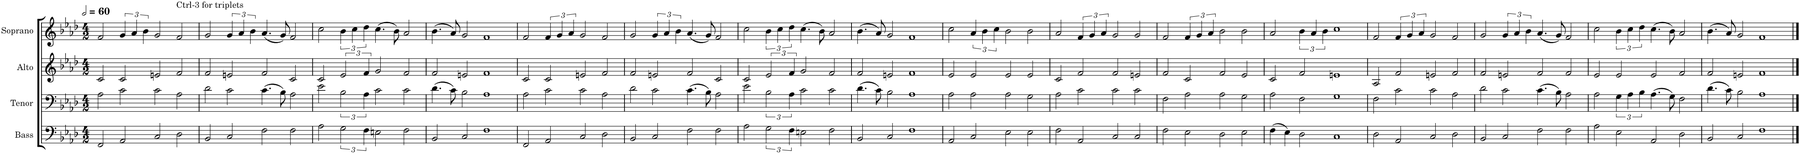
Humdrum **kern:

**kern	**kern	**kern	**kern
*part4	*part3	*part2	*part1
*staff4	*staff3	*staff2	*staff1
*I"Bass	*I"Tenor	*I"Alto	*I"Soprano
*I'B.	*I'T.	*I'A.	*I'S.
*clefF4	*clefF4	*clefG2	*clefG2
*k[b-e-a-d-]	*k[b-e-a-d-]	*k[b-e-a-d-]	*k[b-e-a-d-]
*M4/2	*M4/2	*M4/2	*M4/2
*MM120	*MM120	*MM120	*MM120
=1	=1	=1	=1
2FF/	2A-\	2c/	2f/
2AA-/	2c\	2c/	6g/
.	.	.	6a-/
.	.	.	6b-\
2C/	2c\	2en/	2g/
!	!	!	!LO:TX:a:t=Ctrl-3 for triplets
2D-\	2A-\	2f/	2f/
=2	=2	=2	=2
2BB-/	2d-\	2f/	2g/
2C/	2c\	2en/	6g/
.	.	.	6a-/
.	.	.	6b-\
2F\	(4.c\	2f/	(4.a-/
.	8B-\)	.	8g/)
2F\	2A-\	2c/	2f/
=3	=3	=3	=3
2A-\	2e-\	2c/	2cc\
3G\	3B-\	3e-/	6b-\
.	.	.	6cc\
6F\	6A-\	6f/	6dd-\
2En\	2c\	2g/	(4.cc\
.	.	.	8b-\)
2F\	2c\	2f/	2a-/
=4	=4	=4	=4
2BB-/	(4.d-\	2f/	(4.b-\
.	8c\)	.	8a-/)
2C/	2B-\	2en/	2g/
1F	1A-	1f	1f
=5	=5	=5	=5
2FF/	2A-\	2c/	2f/
2AA-/	2c\	2c/	6f/
.	.	.	6g/
.	.	.	6a-/
2C/	2c\	2en/	2g/
2D-\	2A-\	2f/	2f/
=6	=6	=6	=6
2BB-/	2d-\	2f/	2g/
2C/	2c\	2en/	6g/
.	.	.	6a-/
.	.	.	6b-\
2F\	(4.c\	2f/	(4.a-/
.	8B-\)	.	8g/)
2F\	2A-\	2c/	2f/
=7	=7	=7	=7
2A-\	2e-\	2c/	2cc\
3G\	3B-\	3e-/	6b-\
.	.	.	6cc\
6F\	6A-\	6f/	6dd-\
2En\	2c\	2g/	(4.cc\
.	.	.	8b-\)
2F\	2c\	2f/	2a-/
=8	=8	=8	=8
2BB-/	(4.d-\	2f/	(4.b-\
.	8c\)	.	8a-/)
2C/	2B-\	2en/	2g/
1F	1A-	1f	1f
=9	=9	=9	=9
2AA-/	2A-\	2e-/	2cc\
2C/	2A-\	2e-/	6a-/
.	.	.	6b-\
.	.	.	6cc\
2E-\	2A-\	2e-/	2b-\
2E-\	2G\	2e-/	2b-\
=10	=10	=10	=10
2F\	2A-\	2c/	2a-/
2AA-/	2c\	2f/	6f/
.	.	.	6g/
.	.	.	6a-/
2C/	2c\	2f/	2g/
2C/	2c\	2en/	2g/
=11	=11	=11	=11
2F\	2F\	2f/	2f/
2E-\	2A-\	2c/	6f/
.	.	.	6g/
.	.	.	6a-/
2D-\	2A-\	2f/	2b-\
2E-\	2G\	2e-/	2b-\
=12	=12	=12	=12
(4F\	2A-\	2c/	2a-/
4E-\)	.	.	.
2D-\	2F\	2f/	6b-\
.	.	.	6a-/
.	.	.	6b-\
1C	1G	1en	1cc
=13	=13	=13	=13
2D-\	2F\	2A-/	2f/
2AA-/	2c\	2f/	6f/
.	.	.	6g/
.	.	.	6a-/
2C/	2c\	2en/	2g/
2D-\	2A-\	2f/	2f/
=14	=14	=14	=14
2BB-/	2d-\	2f/	2g/
2C/	2c\	2en/	6g/
.	.	.	6a-/
.	.	.	6b-\
2F\	(4.c\	2f/	(4.a-/
.	8B-\)	.	8g/)
2F\	2A-\	2f/	2f/
=15	=15	=15	=15
2A-\	2A-\	2e-/	2cc\
2E-\	6G\	2e-/	6b-\
.	6A-\	.	6cc\
.	6B-\	.	6dd-\
2AA-/	(4.A-\	2e-/	(4.cc\
.	8G\)	.	8b-\)
2D-\	2F\	2f/	2a-/
=16	=16	=16	=16
2BB-/	(4.d-\	2f/	(4.b-\
.	8c\)	.	8a-/)
2C/	2B-\	2en/	2g/
1F	1A-	1f	1f
==	==	==	==
*-	*-	*-	*-
